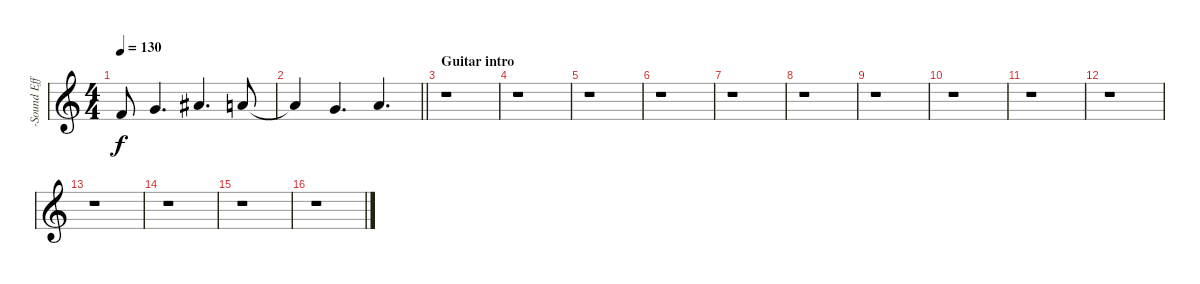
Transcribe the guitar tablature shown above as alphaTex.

\track ("-Sound Effects/Piano-" "-Sound Eff") {instrument vibraphone}
\staff {score}
\tuning (E4 B3 G3 D3 A2 D2) {hide}
\ts (4 4)
\tempo 130
\clef g2
\ks c
6.2{t}.8{dy f} 8.2.4{d} 6.1.4{d} 5.1.8 |
\barLineRight lightlight
5.1{t}.4 3.1.4{d} 5.1.4{d} |
\section ("" "Guitar intro")
r.1 |
r.1 |
r.1 |
r.1 |
r.1 |
r.1 |
r.1 |
r.1 |
r.1 |
r.1 |
r.1 |
r.1 |
r.1 |
r.1
